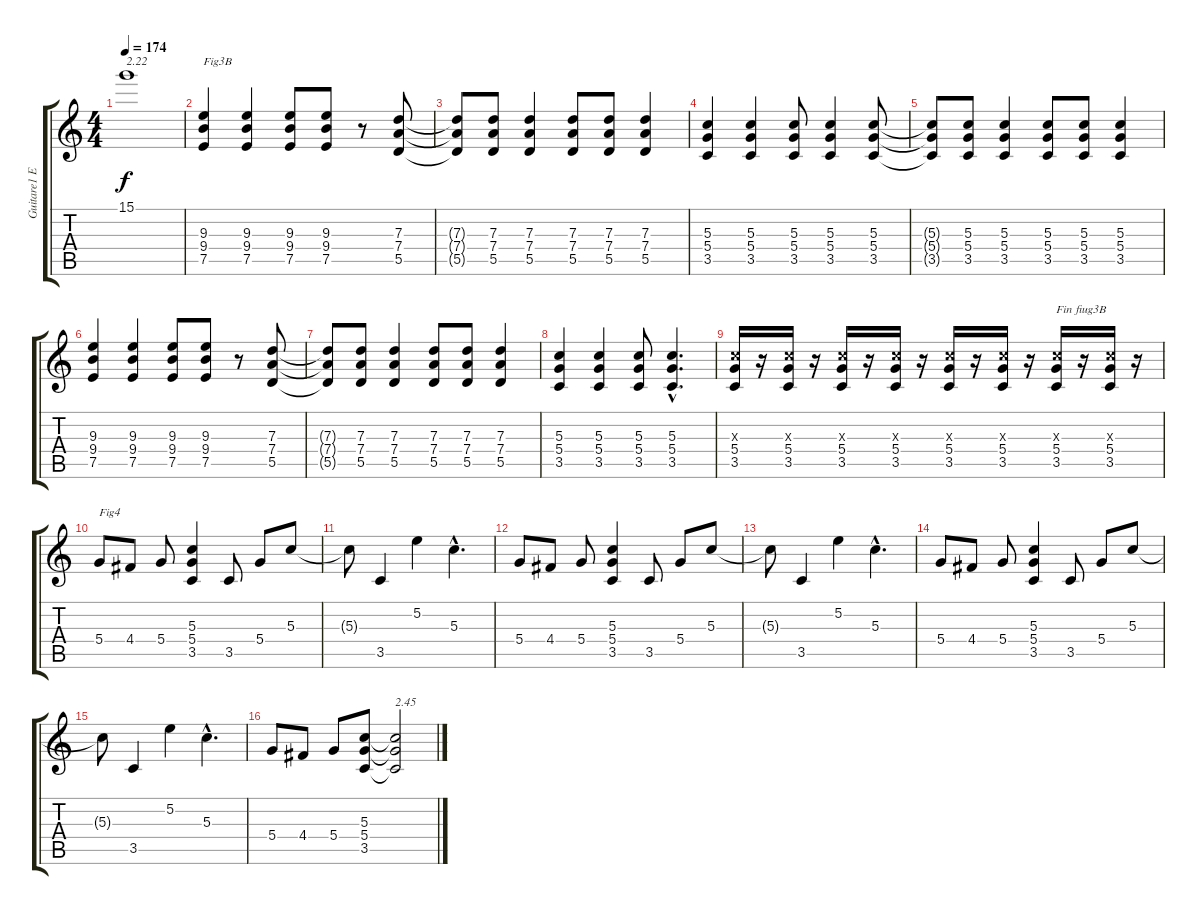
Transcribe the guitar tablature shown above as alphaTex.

\track ("Guitare1 E" "Guitare1 E") {instrument overdrivenguitar}
\staff {score tabs}
\tuning (E4 B3 G3 D3 A2 E2) {hide}
\ts (4 4)
\tempo 174
\clef g2
\ks c
15.1.1{txt "2.22" dy f} |
(9.3 9.4 7.5).4{txt "Fig3B"} (9.3 9.4 7.5).4 (9.3 9.4 7.5).8 (9.3 9.4 7.5).8 r.8 (7.3 7.4 5.5).8 |
(7.3{t} 7.4{t} 5.5{t}).8 (7.3 7.4 5.5).8 (7.3 7.4 5.5).4 (7.3 7.4 5.5).8 (7.3 7.4 5.5).8 (7.3 7.4 5.5).4 |
(5.3 5.4 3.5).4 (5.3 5.4 3.5).4 (5.3 5.4 3.5).8 (5.3 5.4 3.5).4 (5.3 5.4 3.5).8 |
(5.3{t} 5.4{t} 3.5{t}).8 (5.3 5.4 3.5).8 (5.3 5.4 3.5).4 (5.3 5.4 3.5).8 (5.3 5.4 3.5).8 (5.3 5.4 3.5).4 |
(9.3 9.4 7.5).4 (9.3 9.4 7.5).4 (9.3 9.4 7.5).8 (9.3 9.4 7.5).8 r.8 (7.3 7.4 5.5).8 |
(7.3{t} 7.4{t} 5.5{t}).8 (7.3 7.4 5.5).8 (7.3 7.4 5.5).4 (7.3 7.4 5.5).8 (7.3 7.4 5.5).8 (7.3 7.4 5.5).4 |
(5.3 5.4 3.5).4 (5.3 5.4 3.5).4 (5.3 5.4 3.5).8 (5.3{hac} 5.4{hac} 3.5{hac}).4{d} |
(5.3{x} 5.4 3.5).16 r.16 (5.3{x} 5.4 3.5).16 r.16 (5.3{x} 5.4 3.5).16 r.16 (5.3{x} 5.4 3.5).16 r.16 (5.3{x} 5.4 3.5).16 r.16 (5.3{x} 5.4 3.5).16 r.16 (5.3{x} 5.4 3.5).16{txt "Fin fiug3B"} r.16 (5.3{x} 5.4 3.5).16 r.16 |
5.4.8{txt "Fig4"} 4.4.8 5.4.8 (5.3 5.4 3.5).4 3.5.8 5.4.8 5.3.8 |
5.3{t}.8 3.5.4 5.2.4 5.3{hac}.4{d} |
5.4.8 4.4.8 5.4.8 (5.3 5.4 3.5).4 3.5.8 5.4.8 5.3.8 |
5.3{t}.8 3.5.4 5.2.4 5.3{hac}.4{d} |
5.4.8 4.4.8 5.4.8 (5.3 5.4 3.5).4 3.5.8 5.4.8 5.3.8 |
5.3{t}.8 3.5.4 5.2.4 5.3{hac}.4{d} |
5.4.8 4.4.8 5.4.8 (5.3 5.4 3.5).8 (5.3{t} 5.4{t} 3.5{t}).2{txt "2.45"}
